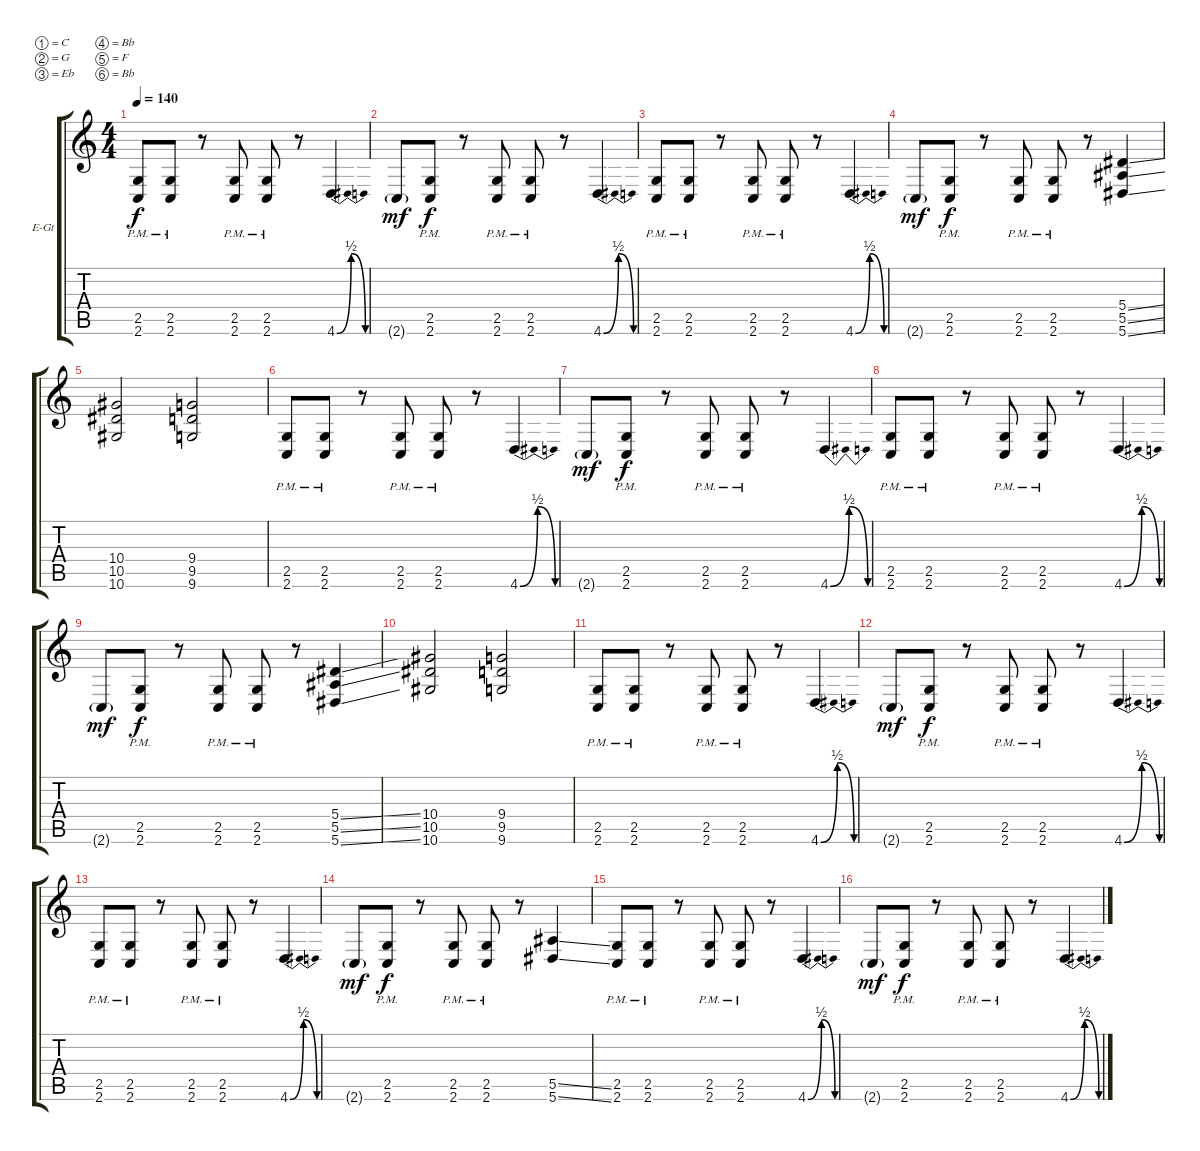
\bracketExtendMode groupsimilarinstruments
\firstSystemTrackNameOrientation horizontal
\otherSystemsTrackNameOrientation horizontal
\track ("Овердрайв" "E-Gt") {instrument distortionguitar}
\staff {score tabs}
\tuning (C4 G3 Eb3 Bb2 F2 Bb1)
\ts (4 4)
\tempo 140
\clef g2
\ks c
(2.5{pm} 2.6).8{dy f} (2.5{pm} 2.6).8 r.8 (2.5{pm} 2.6).8 (2.5{pm} 2.6).8 r.8 4.6{be (bendrelease 0 0 30 2 30 2 60 0)}.4 |
2.6{g}.8{dy mf} (2.5{pm} 2.6).8{dy f} r.8 (2.5{pm} 2.6).8 (2.5{pm} 2.6).8 r.8 4.6{be (bendrelease 0 0 30 2 30 2 60 0)}.4 |
(2.5{pm} 2.6).8 (2.5{pm} 2.6).8 r.8 (2.5{pm} 2.6).8 (2.5{pm} 2.6).8 r.8 4.6{be (bendrelease 0 0 30 2 30 2 60 0)}.4 |
2.6{g}.8{dy mf} (2.5{pm} 2.6).8{dy f} r.8 (2.5{pm} 2.6).8 (2.5{pm} 2.6).8 r.8 (5.4{ss} 5.5{ss} 5.6{ss}).4 |
(10.4 10.5 10.6).2 (9.4 9.5 9.6).2 |
(2.5{pm} 2.6).8 (2.5{pm} 2.6).8 r.8 (2.5{pm} 2.6).8 (2.5{pm} 2.6).8 r.8 4.6{be (bendrelease 0 0 30 2 30 2 60 0)}.4 |
2.6{g}.8{dy mf} (2.5{pm} 2.6).8{dy f} r.8 (2.5{pm} 2.6).8 (2.5{pm} 2.6).8 r.8 4.6{be (bendrelease 0 0 30 2 30 2 60 0)}.4 |
(2.5{pm} 2.6).8 (2.5{pm} 2.6).8 r.8 (2.5{pm} 2.6).8 (2.5{pm} 2.6).8 r.8 4.6{be (bendrelease 0 0 30 2 30 2 60 0)}.4 |
2.6{g}.8{dy mf} (2.5{pm} 2.6).8{dy f} r.8 (2.5{pm} 2.6).8 (2.5{pm} 2.6).8 r.8 (5.4{ss} 5.5{ss} 5.6{ss}).4 |
(10.4 10.5 10.6).2 (9.4 9.5 9.6).2 |
(2.5{pm} 2.6).8 (2.5{pm} 2.6).8 r.8 (2.5{pm} 2.6).8 (2.5{pm} 2.6).8 r.8 4.6{be (bendrelease 0 0 30 2 30 2 60 0)}.4 |
2.6{g}.8{dy mf} (2.5{pm} 2.6).8{dy f} r.8 (2.5{pm} 2.6).8 (2.5{pm} 2.6).8 r.8 4.6{be (bendrelease 0 0 30 2 30 2 60 0)}.4 |
(2.5{pm} 2.6).8 (2.5{pm} 2.6).8 r.8 (2.5{pm} 2.6).8 (2.5{pm} 2.6).8 r.8 4.6{be (bendrelease 0 0 30 2 30 2 60 0)}.4 |
2.6{g}.8{dy mf} (2.5{pm} 2.6).8{dy f} r.8 (2.5{pm} 2.6).8 (2.5{pm} 2.6).8 r.8 (5.5{ss} 5.6{ss}).4 |
(2.5{pm} 2.6).8 (2.5{pm} 2.6).8 r.8 (2.5{pm} 2.6).8 (2.5{pm} 2.6).8 r.8 4.6{be (bendrelease 0 0 30 2 30 2 60 0)}.4 |
2.6{g}.8{dy mf} (2.5{pm} 2.6).8{dy f} r.8 (2.5{pm} 2.6).8 (2.5{pm} 2.6).8 r.8 4.6{be (bendrelease 0 0 30 2 30 2 60 0)}.4
